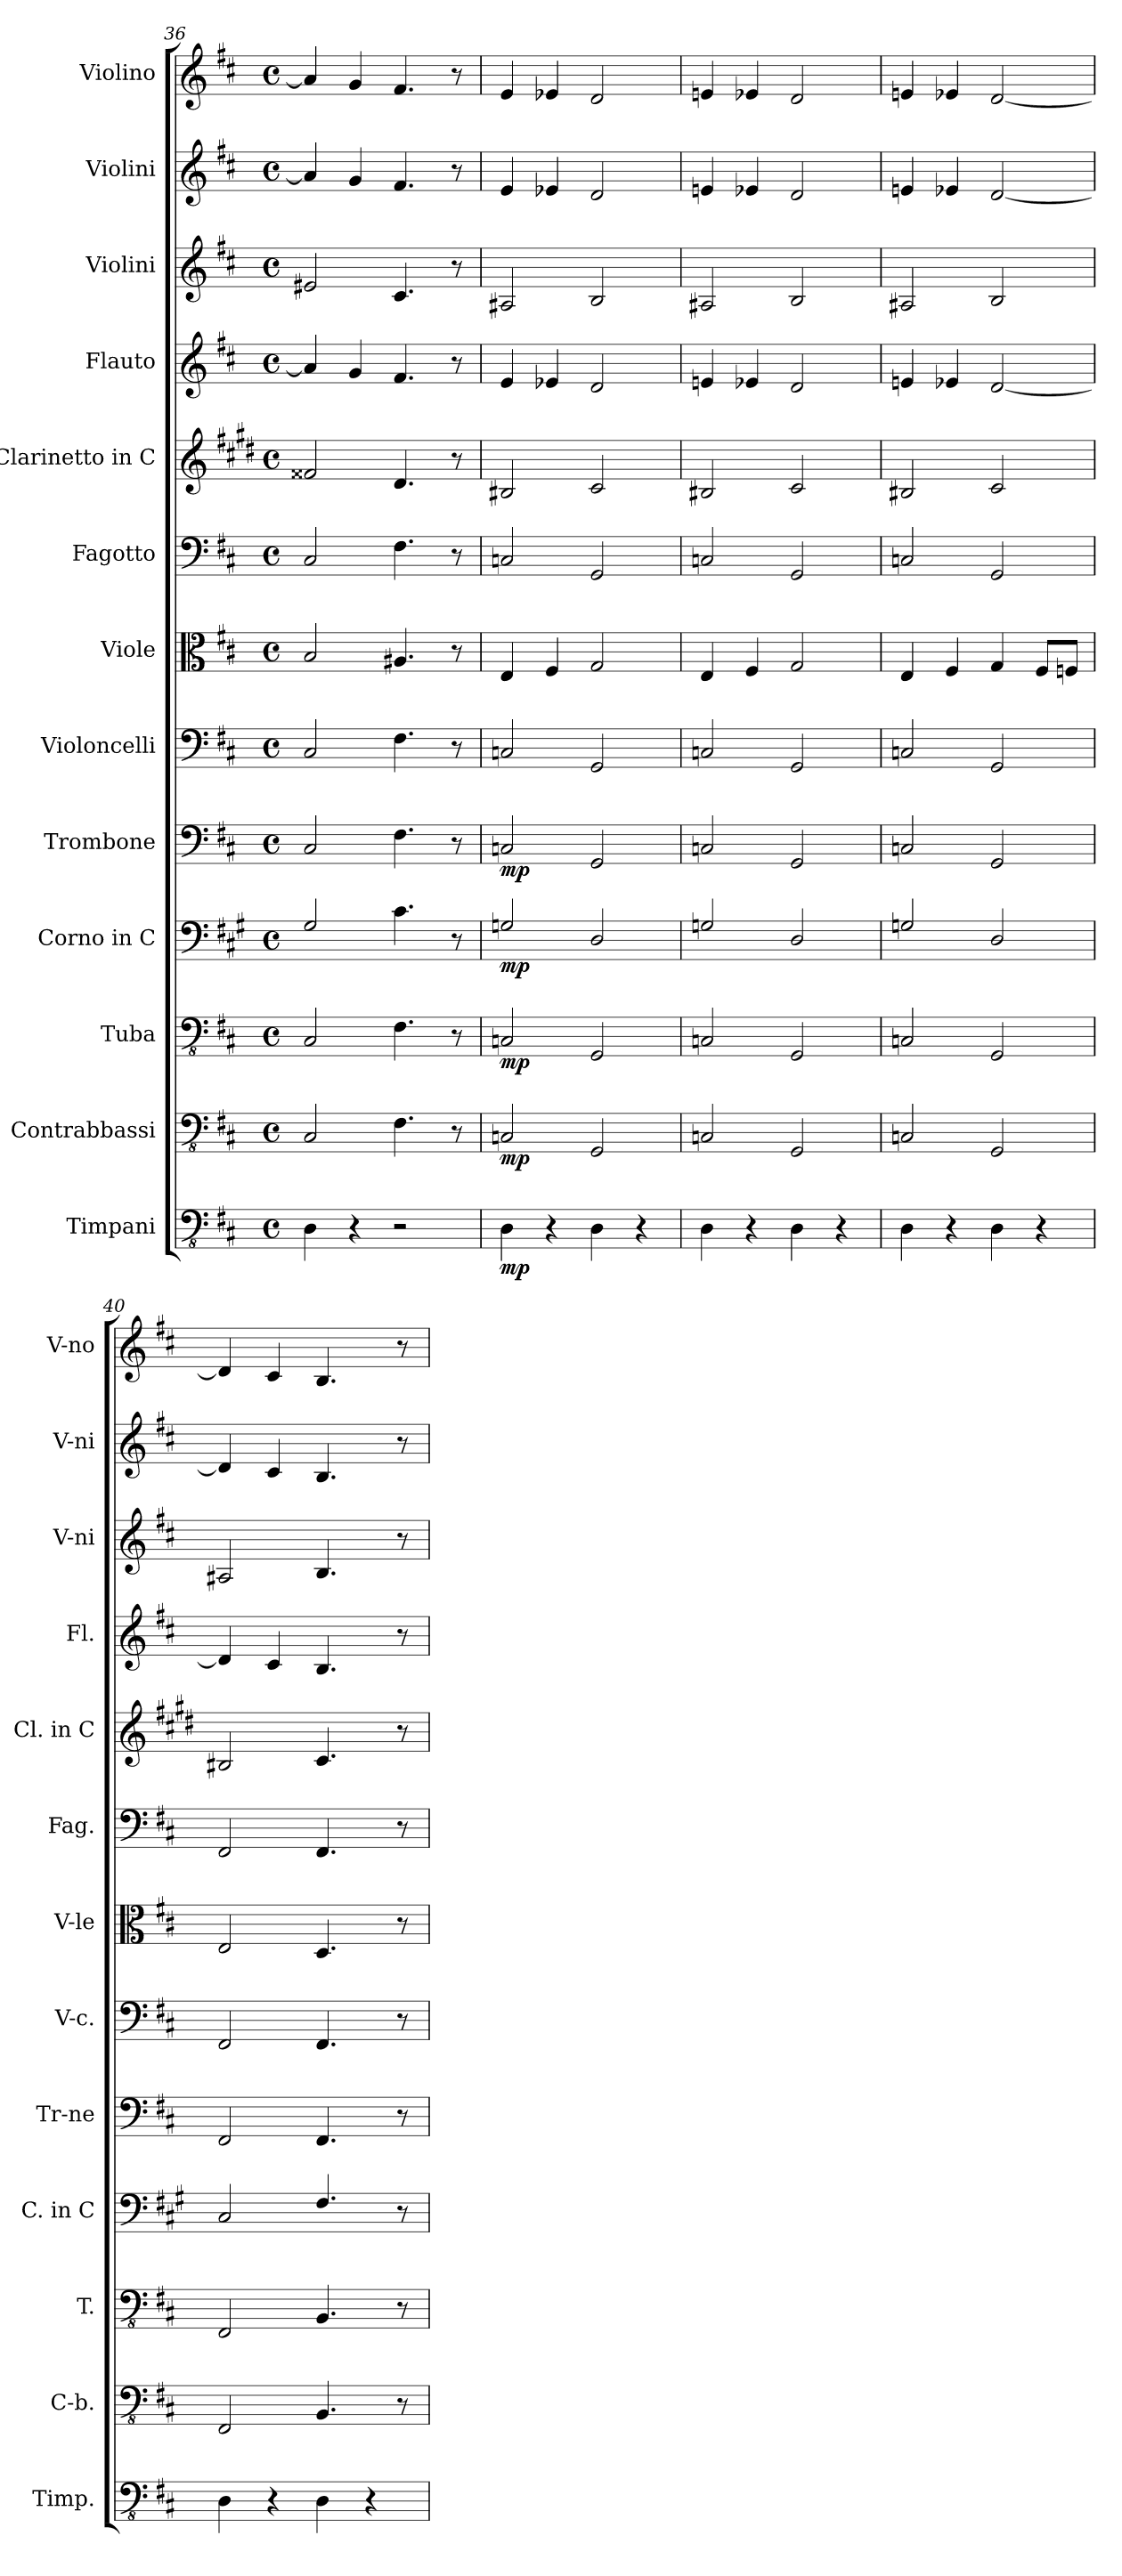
**kern	**dynam	**kern	**dynam	**kern	**dynam	**kern	**dynam	**kern	**dynam	**kern	**kern	**kern	**kern	**kern	**kern	**kern	**kern
*part13	*part13	*part12	*part12	*part11	*part11	*part10	*part10	*part9	*part9	*part8	*part7	*part6	*part5	*part4	*part3	*part2	*part1
*staff13	*staff13	*staff12	*staff12	*staff11	*staff11	*staff10	*staff10	*staff9	*staff9	*staff8	*staff7	*staff6	*staff5	*staff4	*staff3	*staff2	*staff1
*I"Timpani	*	*I"Contrabbassi	*	*I"Tuba	*	*I"Corno in C	*	*I"Trombone	*	*I"Violoncelli	*I"Viole	*I"Fagotto	*I"Clarinetto in C	*I"Flauto	*I"Violini	*I"Violini	*I"Violino
*I'Timp.	*	*I'C-b.	*	*I'T.	*	*I'C. in C	*	*I'Tr-ne	*	*I'V-c.	*I'V-le	*I'Fag.	*I'Cl. in C	*I'Fl.	*I'V-ni	*I'V-ni	*I'V-no
*clefFv4	*	*clefFv4	*	*clefFv4	*	*clefF4	*	*clefF4	*	*clefF4	*clefC3	*clefF4	*clefG2	*clefG2	*clefG2	*clefG2	*clefG2
*	*	*	*	*	*	*ITrd4c7	*	*	*	*	*	*	*ITrd1c2	*	*	*	*
*k[f#c#]	*	*k[f#c#]	*	*k[f#c#]	*	*k[f#c#]	*	*k[f#c#]	*	*k[f#c#]	*k[f#c#]	*k[f#c#]	*k[f#c#]	*k[f#c#]	*k[f#c#]	*k[f#c#]	*k[f#c#]
*M4/4	*	*M4/4	*	*M4/4	*	*M4/4	*	*M4/4	*	*M4/4	*M4/4	*M4/4	*M4/4	*M4/4	*M4/4	*M4/4	*M4/4
*met(c)	*	*met(c)	*	*met(c)	*	*met(c)	*	*met(c)	*	*met(c)	*met(c)	*met(c)	*met(c)	*met(c)	*met(c)	*met(c)	*met(c)
=36	=36	=36	=36	=36	=36	=36	=36	=36	=36	=36	=36	=36	=36	=36	=36	=36	=36
4DD\	.	2CC#/	.	2CC#/	.	2C#/	.	2C#/	.	2C#/	2B/	2C#/	2e#X/	4a/]	2e#X/	4a/]	4a/]
4r	.	.	.	.	.	.	.	.	.	.	.	.	.	4g/	.	4g/	4g/
2r	.	4.FF#\	.	4.FF#\	.	4.F#\	.	4.F#\	.	4.F#\	4.A#X/	4.F#\	4.c#/	4.f#/	4.c#/	4.f#/	4.f#/
.	.	8r	.	8r	.	8r	.	8r	.	8r	8r	8r	8r	8r	8r	8r	8r
!!LO:PB:g=z
=37	=37	=37	=37	=37	=37	=37	=37	=37	=37	=37	=37	=37	=37	=37	=37	=37	=37
!	!LO:DY:b	!	!LO:DY:b	!	!LO:DY:b	!	!LO:DY:b	!	!LO:DY:b	!	!	!	!	!	!	!	!
4DD\	mp	2CCn/	mp	2CCn/	mp	2Cn/	mp	2Cn/	mp	2Cn/	4E/	2Cn/	2A#X/	4e/	2A#X/	4e/	4e/
4r	.	.	.	.	.	.	.	.	.	.	4F#/	.	.	4e-X/	.	4e-X/	4e-X/
4DD\	.	2GGG/	.	2GGG/	.	2GG/	.	2GG/	.	2GG/	2G/	2GG/	2B/	2d/	2B/	2d/	2d/
4r	.	.	.	.	.	.	.	.	.	.	.	.	.	.	.	.	.
=38	=38	=38	=38	=38	=38	=38	=38	=38	=38	=38	=38	=38	=38	=38	=38	=38	=38
4DD\	.	2CCn/	.	2CCn/	.	2Cn/	.	2Cn/	.	2Cn/	4E/	2Cn/	2A#X/	4en/	2A#X/	4en/	4en/
4r	.	.	.	.	.	.	.	.	.	.	4F#/	.	.	4e-X/	.	4e-X/	4e-X/
4DD\	.	2GGG/	.	2GGG/	.	2GG/	.	2GG/	.	2GG/	2G/	2GG/	2B/	2d/	2B/	2d/	2d/
4r	.	.	.	.	.	.	.	.	.	.	.	.	.	.	.	.	.
=39	=39	=39	=39	=39	=39	=39	=39	=39	=39	=39	=39	=39	=39	=39	=39	=39	=39
4DD\	.	2CCn/	.	2CCn/	.	2Cn/	.	2Cn/	.	2Cn/	4E/	2Cn/	2A#X/	4en/	2A#X/	4en/	4en/
4r	.	.	.	.	.	.	.	.	.	.	4F#/	.	.	4e-X/	.	4e-X/	4e-X/
4DD\	.	2GGG/	.	2GGG/	.	2GG/	.	2GG/	.	2GG/	4G/	2GG/	2B/	[2d/	2B/	[2d/	[2d/
4r	.	.	.	.	.	.	.	.	.	.	8F#/L	.	.	.	.	.	.
.	.	.	.	.	.	.	.	.	.	.	8Fn/J	.	.	.	.	.	.
=40	=40	=40	=40	=40	=40	=40	=40	=40	=40	=40	=40	=40	=40	=40	=40	=40	=40
4DD\	.	2FFF#/	.	2FFF#/	.	2FF#/	.	2FF#/	.	2FF#/	2E/	2FF#/	2A#X/	4d/]	2A#X/	4d/]	4d/]
4r	.	.	.	.	.	.	.	.	.	.	.	.	.	4c#/	.	4c#/	4c#/
4DD\	.	4.BBB/	.	4.BBB/	.	4.BB/	.	4.FF#/	.	4.FF#/	4.D/	4.FF#/	4.B/	4.B/	4.B/	4.B/	4.B/
4r	.	.	.	.	.	.	.	.	.	.	.	.	.	.	.	.	.
.	.	8r	.	8r	.	8r	.	8r	.	8r	8r	8r	8r	8r	8r	8r	8r
=	=	=	=	=	=	=	=	=	=	=	=	=	=	=	=	=	=
*-	*-	*-	*-	*-	*-	*-	*-	*-	*-	*-	*-	*-	*-	*-	*-	*-	*-
